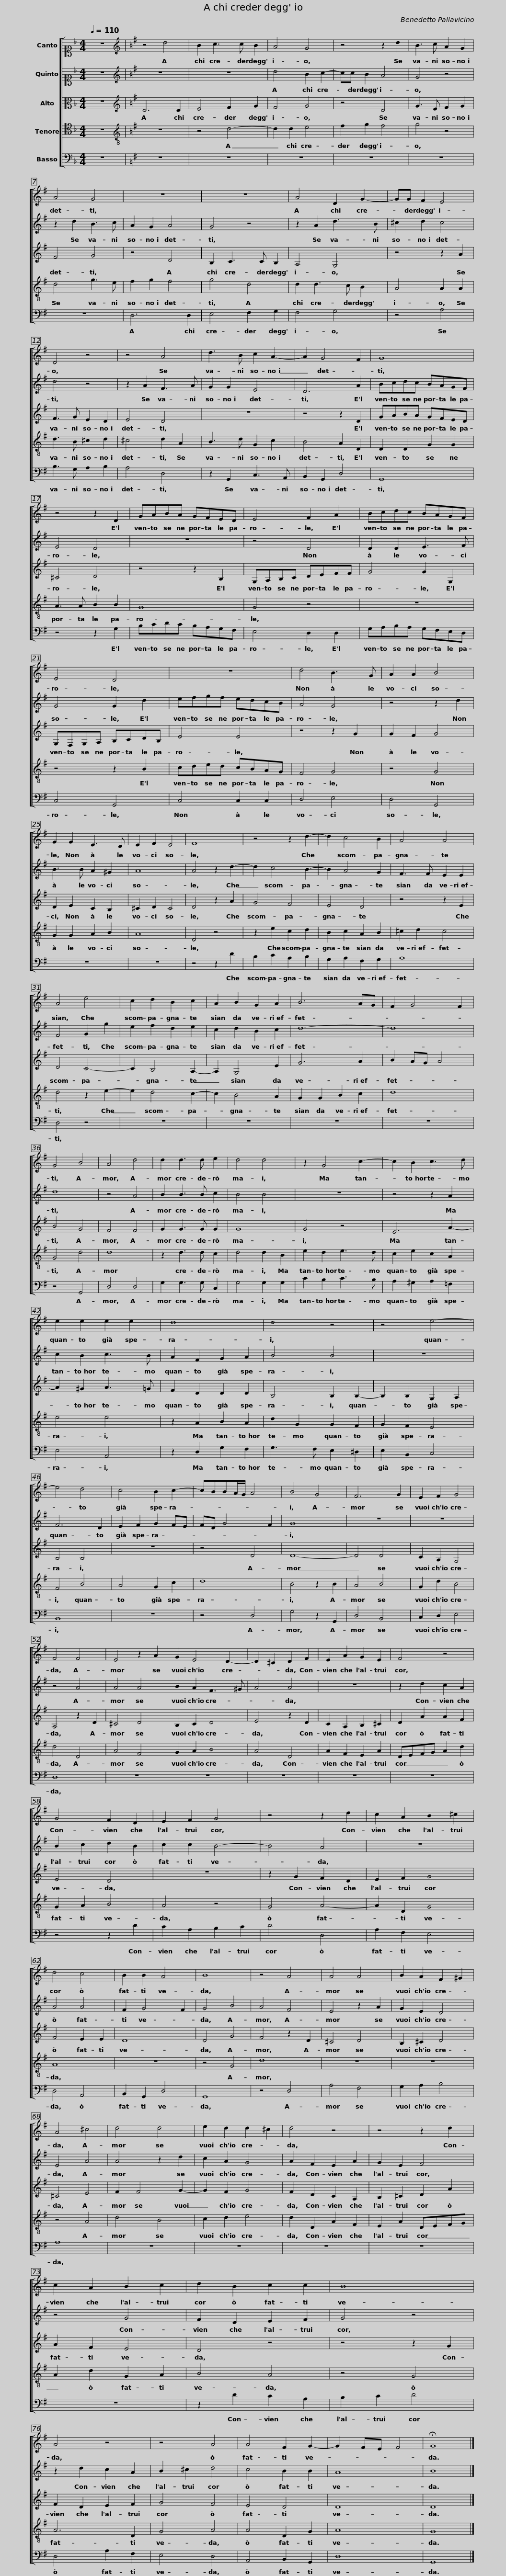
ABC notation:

X:1
%%score [ 1 2 3 4 5 ]
L:1/8
Q:1/4=110
M:4/4
I:linebreak $
K:F
V:1 alto1
V:2 alto1
V:3 alto
V:4 tenor
V:5 bass
V:1
 z8 |[K:G][K:treble] z4 d4 | B2 c3 c B2 | A4 G4 | z4 z2 d2 | %5
 B3 c A2 G2 | A4 G4 |$ z8 | z8 | A4 D2 G2- | %10
 GG F2 E4 | D4 z4 | z4 A4 |$ d3 B c2 A2- | A2 G4 F2 | %15
 G8 | z4 z2 D2 | GABA GFED |$ E4 F2 A2 | Bcdc BAGF | %20
 E4 D4 | z8 | d4 B3 G |$ A2 A2 B4 | G2 G2 E3 D | %25
 E2 F2 E4 | F8 | z4 z2 d2- | d2 c4 B2 | A4 A4 |$ %30
 A4 e4 | c2 d2 B2 c2 | A2 B2 G2 A2 | B6 AG | F2 G4 F2 | %35
 G4 B4 | A4 d4 | d2 d3 d e2 |$ d4 d4 | z2 G4 c2- | %40
 c2 B2 c3 d | e2 e2 e2 e2 | d8 | d4 z4 |$ z4 e4- | %45
 e4 d4 | c4 B2 c2- | cBBA/G/ A4 | B4 G4 | F6 G2 | %50
 E2 F2 G4 | F4 F4 |$ E4 z2 A2 | G2 E4 D2- | D2 ^C2 D2 F2 | %55
 E2 A2 G2 E2 | F4 z4 | G4 F2 D2 | E2 F2 G4 |$ z4 z2 d2 | %60
 c2 A2 B2 ^c2 | d4 c4 | B2 B2 A4 | B8 | z4 A4 | %65
 A4 A4 | B2 A2 F2 ^G2 |$ A4 ^c4 | d4 d4 | e2 d2 d2 ^c2 | %70
 d4 z4 | z4 z2 d2 | c2 A2 B2 c2 | d2 B2 c2 c2 |$ B8 | %75
 A4 z4 | z4 A4 | A4 F2 G2- | G2 FE F4 | !fermata!G8 |] %80
V:2
 z8 |[K:G][K:treble] z8 | z8 | d4 B2 c2- | cc B2 A4 | %5
 G4 z4 | z2 d2 B3 c |$ A2 G2 A4 | G4 z4 | z2 A2 d3 B | %10
 ^c2 d2 c4 | d4 z4 | z2 A2 F3 A |$ G2 G2 E4 | D6 A2 | %15
 Bcdc BAGF | E4 D4 | z8 |$ z4 D4 | D2 D2 E3 F | %20
 G4 G2 d2 | efgf edcB | A4 G4 |$ z4 z2 d2 | B3 B A2 ^G2 | %25
 A8 | A4 z2 d2- | d2 c4 B2- | B2 A4 G2 | F3 F E2 E2 |$ %30
 F4 G2 g2 | e2 f2 d2 e2 | c2 d2 B2 c2 | d8- | d8 | %35
 d8 | z4 A4 | B2 B3 B c2 |$ B4 B4 | z8 | %40
 z4 z2 A2 | c2 B2 c3 B | A2 F2 G2 A2 | B4 B4 |$ z8 | %45
 F6 D2 | E2 F2 G2 FE | FD G4 F2 | G8 | z8 | %50
 z8 | z4 A4 |$ A4 A4 | B2 A2 F3 ^G | A4 A4 | %55
 z8 | z2 d2 c2 A2 | B2 c2 d2 B2 | c2 c2 B4- |$ B4 A4 | %60
 z8 | A4 A4 | F2 G4 F2 | G4 B4 | A4 F4 | %65
 E4 z2 A2 | G2 E2 D4 |$ E4 A4 | A4 z2 d2 | c2 A2 G4 | %70
 A2 F2 E2 A2 | G2 E2 F4 | z4 G4 | F2 D2 E2 F2 |$ G4 z4 | %75
 z2 d2 c2 A2 | B2 ^c2 d4 | c4 B2 B2 | A8 | B8 |] %80
V:3
 z8 |[K:G][K:treble] D6 D2 | E4 F2 G2 | F4 G4 | z4 D4 | %5
 G3 E F2 G2 | F4 G4 |$ z4 D4 | B,2 C3 C B,2 | A,4 G,4 | %10
 z4 z2 A2 | F3 G E2 D2 | E4 D4 |$ z8 | z4 z2 D2 | %15
 GABA GFED | ^C4 D4 | z4 z2 B,2 |$ G,A,B,C DEFF | G4 G2 G,2 | %20
 G,F,G,A, B,CDB, | E4 E4 | z4 z2 G2 |$ G2 F2 G4 | D2 E2 C2 B,2 | %25
 ^C2 D2 C4 | D4 z2 A2 | G4 F4 | E4 D4 | z4 z2 E2 |$ %30
 D4 C4- | C2 B,4 A,2- | A,2 G,4 E2 | G6 A2 | B2 AG A4 | %35
 B4 G4 | F4 F4 | G2 G3 G G2 |$ G8 | G4 z4 | %40
 E6 A2- | A2 ^G2 A3 =G | F2 D2 D2 D2 | B,4 B,2 B,2- |$ B,2 B,2 G,2 A,2 | %45
 B,4 B,4 | z8 | z4 D4 | D8- | D4 D4 | %50
 C2 A,2 G,4 | A,4 z2 D2 |$ ^C4 D4 | B,2 C2 D4 | E4 z2 D2 | %55
 C2 A,2 B,2 ^C2 | D2 A2 A2 F2 | E4 D4 | z8 |$ z2 G2 F2 D2 | %60
 E2 F2 G4 | F4 E2 E2 | D8 | D4 G4 | F4 z2 D2 | %65
 ^C4 D4 | B,2 ^C2 D4 |$ ^C4 E4 | F2 F4 G2- | G2 F2 G4 | %70
 F2 D2 C2 A,2 | B,2 ^C2 D2 A2 | A2 F2 E4 | D4 z4 |$ z4 z2 G2 | %75
 F2 D2 E2 F2 | G4 F4 | E4 D4 | D8 | D8 |] %80
V:4
 z8 |[K:G][K:treble-8] z8 | z4 d4- | d2 d2 e4 | f2 g2 f4 | %5
 g4 z4 | d4 g3 e |$ f2 g2 f4 | g4 d4 | d2 d3 c B2 | %10
 A4 A2 A2 | d3 B ^c2 d2 | ^c4 d2 A2 |$ B3 d G2 c2 | B4 A2 D2 | %15
 D2 D2 G2 G2 | A3 A B2 B2 | G8 |$ G4 z4 | z8 | %20
 z4 z2 B2 | cded cBAG | F4 G4 |$ z4 G4 | G2 G2 A2 B2 | %25
 A8 | D4 z4 | z2 e2 c2 d2 | B2 c2 A2 B2 | ^c2 d2 c4 |$ %30
 d4 z2 e2- | e2 d4 c2- | c2 B4 A2 | G2 G2 B2 c2 | d8 | %35
 G4 d4 | d8 | z2 d3 d c2 |$ d4 d2 B2 | e2 d2 e3 d | %40
 c2 e2 c2 A2 | e4 e4 | z2 A2 B2 A2 | d2 G2 G2 F2 |$ G2 F2 E4 | %45
 F4 B4 | A4 G2 c2 | d8 | B4 z2 B2 | A4 B4 | %50
 G2 d2 B4 | d4 D4 |$ A4 F4 | G2 A2 B4 | A4 D4 | %55
 A2 F2 E2 A2 | DEFG A2 d2 | G2 A2 B4 | A4 z4 |$ G4 A4- | %60
 A2 D2 G4 | A8 | z8 | z4 G4 | d8 | %65
 z8 | z8 |$ z4 A4 | d4 B4 | c2 d2 e4 | %70
 d2 D2 A2 F2 | E2 A2 DEFG | A2 d2 G2 A2 | B4 A4 |$ z4 G4 | %75
 A6 D2 | G4 A4 | A4 D2 G2 | A8 | G8 |] %80
V:5
 z8 |[K:G] z8 | z8 | z8 | z8 | %5
 z8 | z8 |$ D,6 D,2 | E,4 F,2 G,2 | F,4 G,4 | %10
 z4 A,4 | B,3 G, A,2 B,2 | A,4 D,4 |$ z2 G,,2 C,3 A,, | B,,2 G,,2 D,4 | %15
 G,,8 | z4 z2 G,2 | B,CDC B,A,G,F, |$ E,4 D,2 D,2 | G,A,B,A, G,F,E,D, | %20
 C,4 G,,4 | C,4 C,2 C,2 | D,4 E,4 |$ D,4 G,,4 | z8 | %25
 z8 | z4 z2 D2 | B,2 C2 A,2 B,2 | G,2 A,2 F,2 G,2 | A,8 |$ %30
 D,4 z4 | z8 | z8 | z8 | z8 | %35
 z4 G,,4 | D,4 D,4 | G,2 G,3 G, C,2 |$ G,4 G,2 G,2 | C2 B,2 C3 B, | %40
 A,2 ^G,2 A,2 =F,2 | E,4 A,,4 | z2 D,2 G,2 F,2 | G,3 F, E,2 ^D,2 |$ E,2 B,,2 C,4 | %45
 B,,8 | z8 | z4 D,4 | G,4 z2 G,,2 | D,4 B,,4 | %50
 C,2 D,2 E,4 | D,8 |$ z8 | z8 | z8 | %55
 z8 | z8 | z4 z2 D2 | C2 A,2 B,2 C2 |$ D4 D,4 | %60
 A,2 F,2 E,4 | D,4 A,,4 | B,,2 G,,2 D,4 | G,,8 | z4 D,4 | %65
 A,4 F,4 | G,2 A,2 B,4 |$ A,8 | z8 | z8 | %70
 z8 | z8 | z8 | z2 D2 C2 A,2 |$ B,2 C2 D4 | %75
 D,4 A,2 F,2 | E,4 D,4 | A,,4 B,,2 G,,2 | D,8 | G,,8 |] %80
